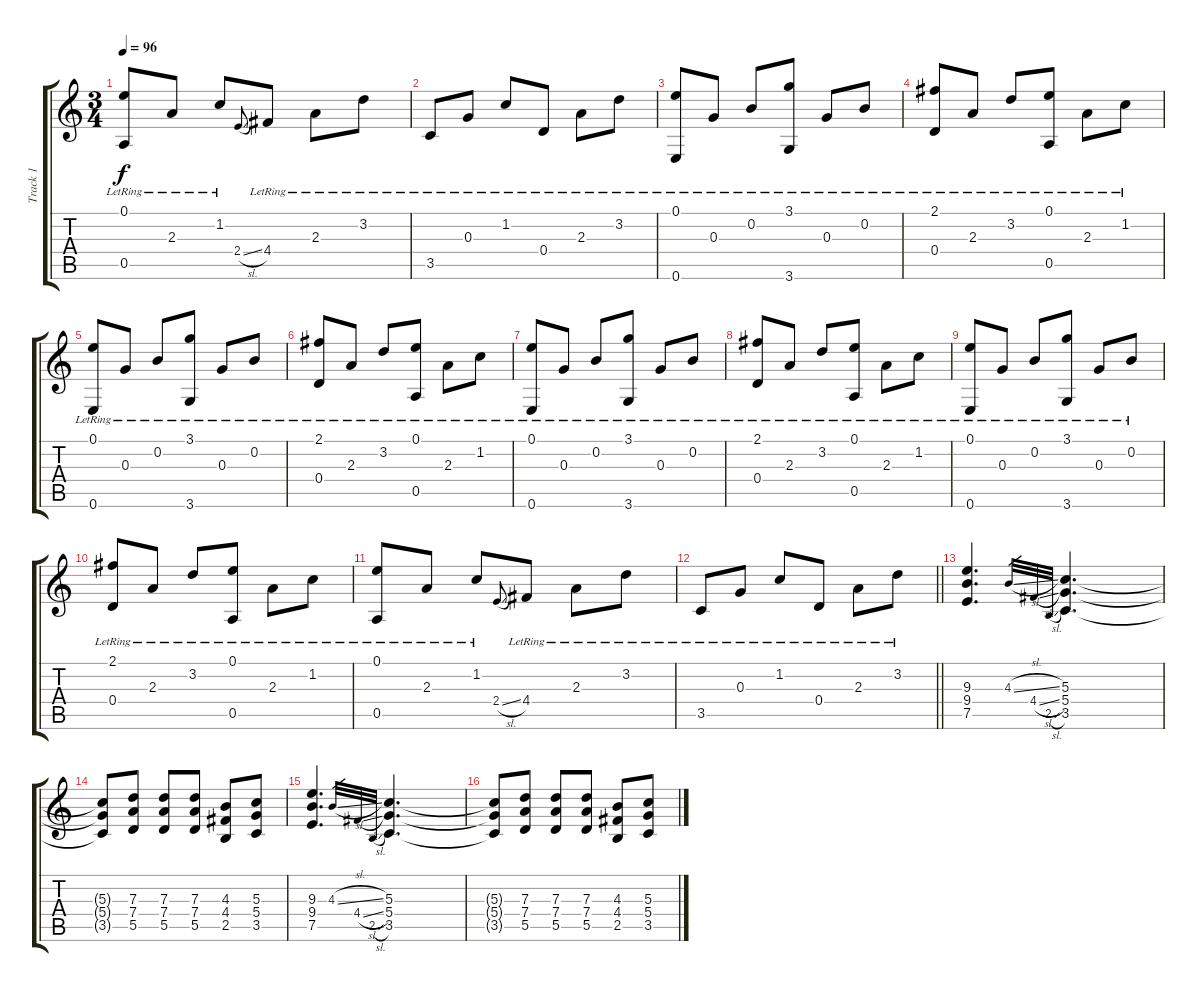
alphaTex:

\track ("Track 1" "Track 1") {instrument acousticguitarsteel}
\staff {score tabs}
\tuning (E4 B3 G3 D3 A2 E2) {hide}
\ts (3 4)
\tempo 96
\clef g2
\ks c
(0.1{lr} 0.5{lr}).8{dy f} 2.3{lr}.8 1.2{lr}.8 2.4{sl}.8{gr onbeat} 4.4{lr}.8 2.3{lr}.8 3.2{lr}.8 |
3.5{lr}.8 0.3{lr}.8 1.2{lr}.8 0.4{lr}.8 2.3{lr}.8 3.2{lr}.8 |
(0.1{lr} 0.6{lr}).8 0.3{lr}.8 0.2{lr}.8 (3.1{lr} 3.6{lr}).8 0.3{lr}.8 0.2{lr}.8 |
(2.1{lr} 0.4{lr}).8 2.3{lr}.8 3.2{lr}.8 (0.1{lr} 0.5{lr}).8 2.3{lr}.8 1.2{lr}.8 |
(0.1{lr} 0.6{lr}).8 0.3{lr}.8 0.2{lr}.8 (3.1{lr} 3.6{lr}).8 0.3{lr}.8 0.2{lr}.8 |
(2.1{lr} 0.4{lr}).8 2.3{lr}.8 3.2{lr}.8 (0.1{lr} 0.5{lr}).8 2.3{lr}.8 1.2{lr}.8 |
(0.1{lr} 0.6{lr}).8 0.3{lr}.8 0.2{lr}.8 (3.1{lr} 3.6{lr}).8 0.3{lr}.8 0.2{lr}.8 |
(2.1{lr} 0.4{lr}).8 2.3{lr}.8 3.2{lr}.8 (0.1{lr} 0.5{lr}).8 2.3{lr}.8 1.2{lr}.8 |
(0.1{lr} 0.6{lr}).8 0.3{lr}.8 0.2{lr}.8 (3.1{lr} 3.6{lr}).8 0.3{lr}.8 0.2{lr}.8 |
(2.1{lr} 0.4{lr}).8 2.3{lr}.8 3.2{lr}.8 (0.1{lr} 0.5{lr}).8 2.3{lr}.8 1.2{lr}.8 |
(0.1{lr} 0.5{lr}).8 2.3{lr}.8 1.2{lr}.8 2.4{sl}.8{gr onbeat} 4.4{lr}.8 2.3{lr}.8 3.2{lr}.8 |
\barLineRight lightlight
3.5{lr}.8 0.3{lr}.8 1.2{lr}.8 0.4{lr}.8 2.3{lr}.8 3.2{lr}.8 |
(9.3 9.4 7.5).4{d instrument distortionguitar} 4.3{sl}.32{gr} 4.4{sl}.32{gr} 2.5{sl}.32{gr} (5.3 5.4 3.5).4{d} |
(5.3{t} 5.4{t} 3.5{t}).8 (7.3 7.4 5.5).8 (7.3 7.4 5.5).8 (7.3 7.4 5.5).8 (4.3 4.4 2.5).8 (5.3 5.4 3.5).8 |
(9.3 9.4 7.5).4{d} 4.3{sl}.32{gr} 4.4{sl}.32{gr} 2.5{sl}.32{gr} (5.3 5.4 3.5).4{d} |
(5.3{t} 5.4{t} 3.5{t}).8 (7.3 7.4 5.5).8 (7.3 7.4 5.5).8 (7.3 7.4 5.5).8 (4.3 4.4 2.5).8 (5.3 5.4 3.5).8
